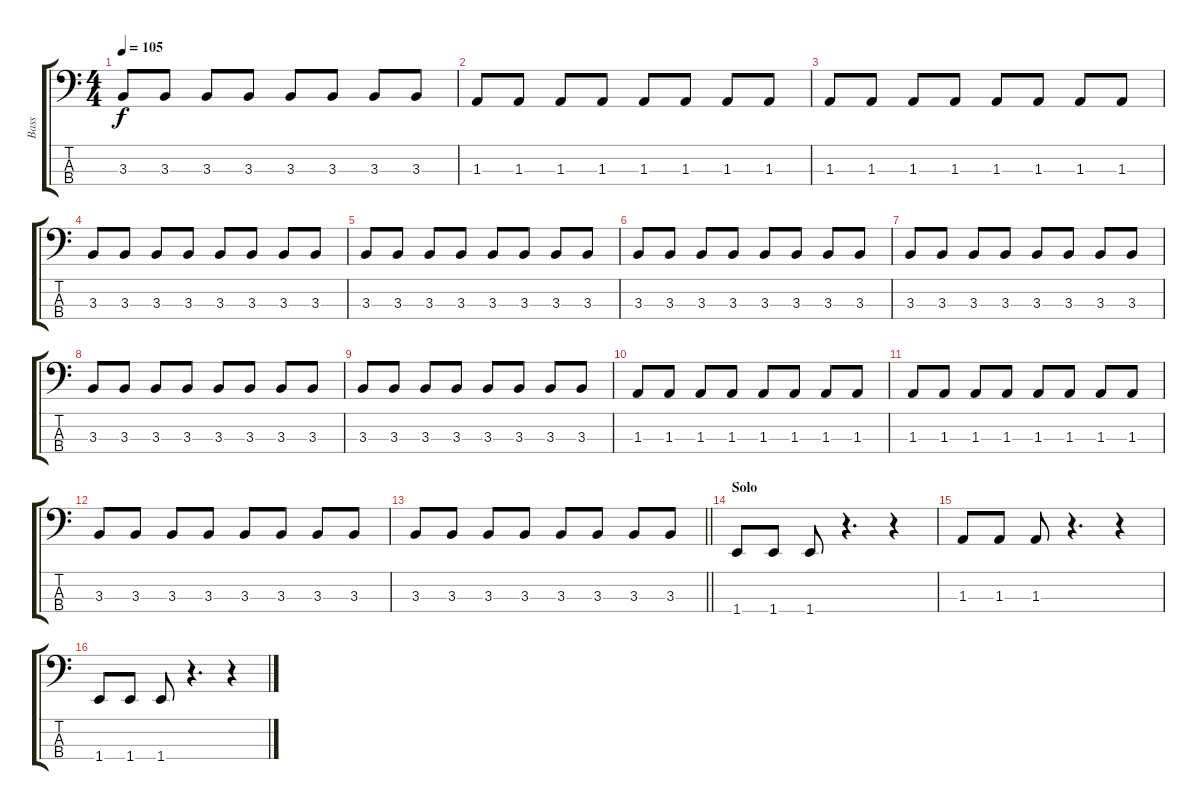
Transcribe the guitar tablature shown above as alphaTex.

\track ("Bass" "Bass") {instrument electricbassfinger}
\staff {score tabs}
\tuning (Gb2 Db2 Ab1 Eb1) {hide}
\ts (4 4)
\tempo 105
\clef f4
\ks c
3.3.8{dy f} 3.3.8 3.3.8 3.3.8 3.3.8 3.3.8 3.3.8 3.3.8 |
1.3.8 1.3.8 1.3.8 1.3.8 1.3.8 1.3.8 1.3.8 1.3.8 |
1.3.8 1.3.8 1.3.8 1.3.8 1.3.8 1.3.8 1.3.8 1.3.8 |
3.3.8 3.3.8 3.3.8 3.3.8 3.3.8 3.3.8 3.3.8 3.3.8 |
3.3.8 3.3.8 3.3.8 3.3.8 3.3.8 3.3.8 3.3.8 3.3.8 |
3.3.8 3.3.8 3.3.8 3.3.8 3.3.8 3.3.8 3.3.8 3.3.8 |
3.3.8 3.3.8 3.3.8 3.3.8 3.3.8 3.3.8 3.3.8 3.3.8 |
3.3.8 3.3.8 3.3.8 3.3.8 3.3.8 3.3.8 3.3.8 3.3.8 |
3.3.8 3.3.8 3.3.8 3.3.8 3.3.8 3.3.8 3.3.8 3.3.8 |
1.3.8 1.3.8 1.3.8 1.3.8 1.3.8 1.3.8 1.3.8 1.3.8 |
1.3.8 1.3.8 1.3.8 1.3.8 1.3.8 1.3.8 1.3.8 1.3.8 |
3.3.8 3.3.8 3.3.8 3.3.8 3.3.8 3.3.8 3.3.8 3.3.8 |
\barLineRight lightlight
3.3.8 3.3.8 3.3.8 3.3.8 3.3.8 3.3.8 3.3.8 3.3.8 |
\section ("" "Solo")
1.4.8 1.4.8 1.4.8 r.4{d} r.4 |
1.3.8 1.3.8 1.3.8 r.4{d} r.4 |
1.4.8 1.4.8 1.4.8 r.4{d} r.4
